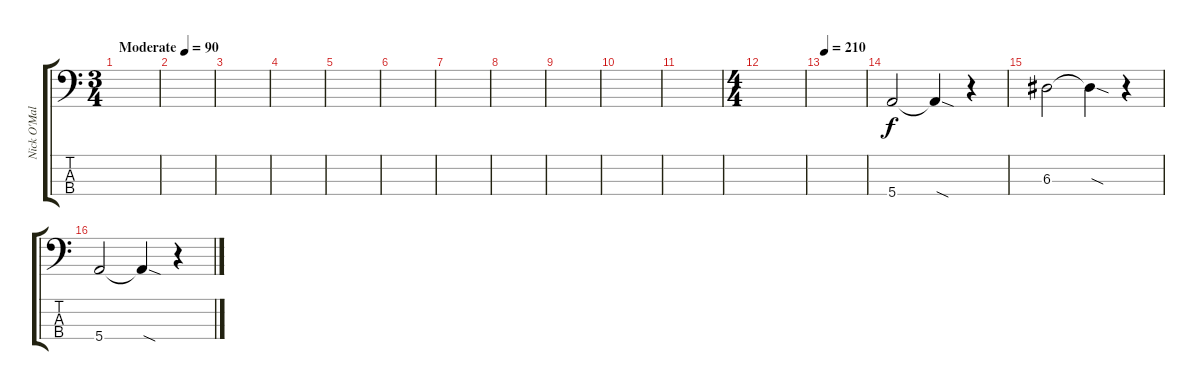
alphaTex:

\track ("Nick O'Malley" "Nick O'Mal") {instrument electricbassfinger}
\staff {score tabs}
\tuning (G2 D2 A1 E1) {hide}
\ts (3 4)
\tempo (90 "Moderate")
\clef f4
\ks c
|
|
|
|
|
|
|
|
|
|
|
\ts (4 4)
|
\tempo 210
|
5.4.2 5.4{sod t}.4 r.4 |
6.3.2 6.3{sod t}.4 r.4 |
5.4.2 5.4{sod t}.4 r.4
